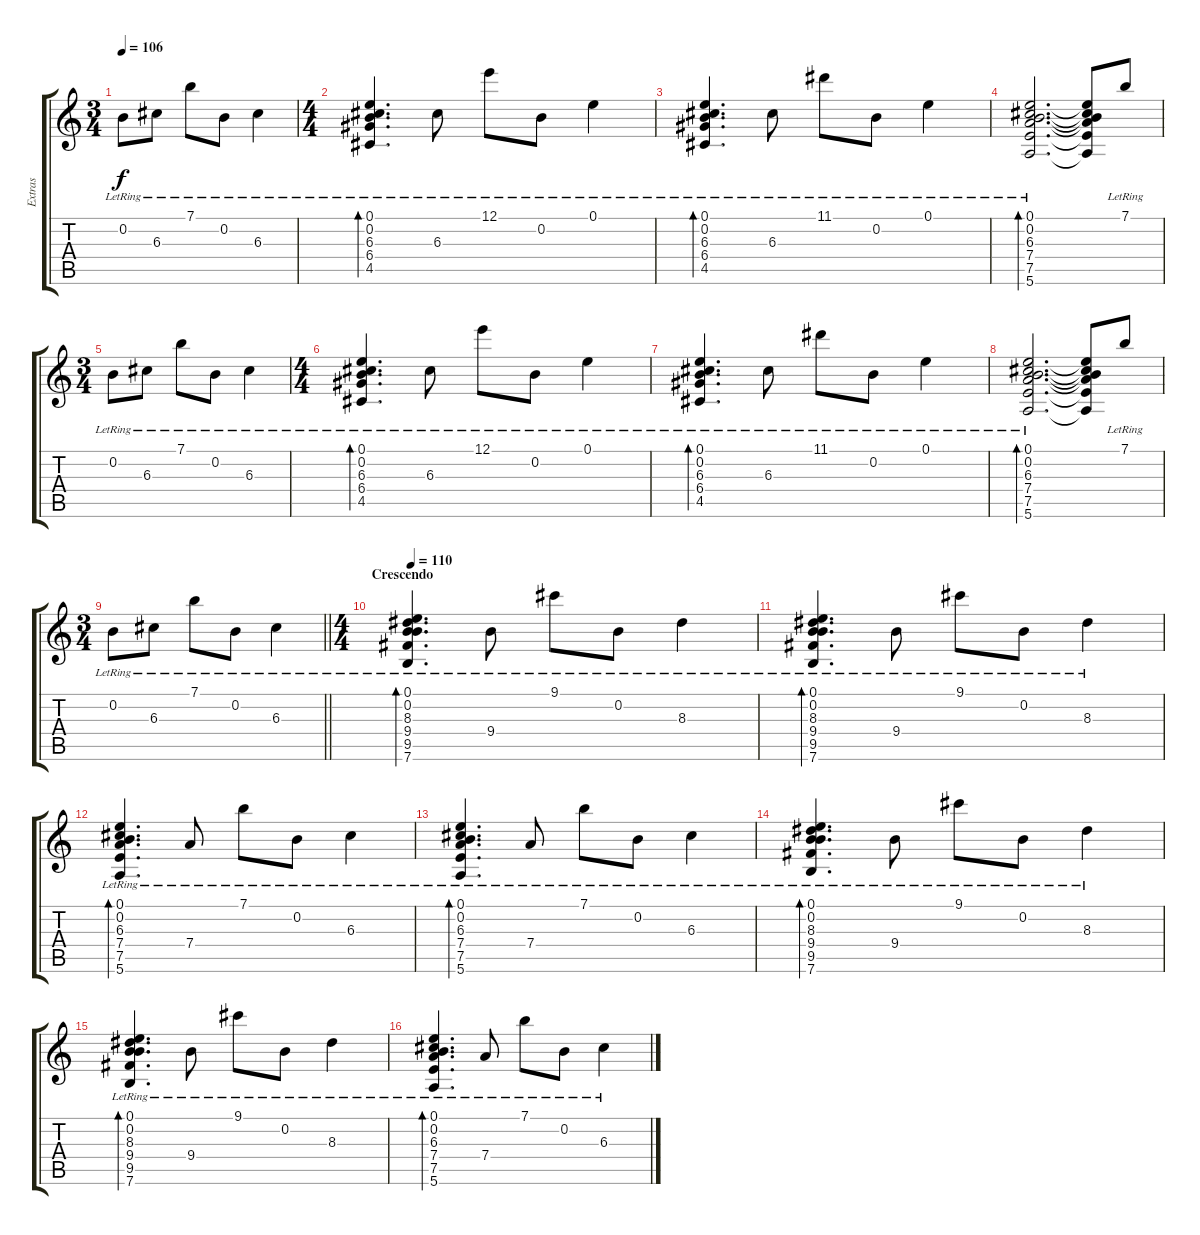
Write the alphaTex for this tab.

\track ("Extras" "Extras") {instrument acousticguitarsteel}
\staff {score tabs}
\tuning (E4 B3 G3 D3 A2 E2) {hide}
\ts (3 4)
\tempo 106
\clef g2
\ks c
0.2{lr}.8{dy f} 6.3{lr}.8 7.1{lr}.8 0.2{lr}.8 6.3{lr}.4 |
\ts (4 4)
(0.1{lr} 0.2{lr} 6.3{lr} 6.4{lr} 4.5{lr}).4{d bd 120} 6.3{lr}.8 12.1{lr}.8 0.2{lr}.8 0.1{lr}.4 |
(0.1{lr} 0.2{lr} 6.3{lr} 6.4{lr} 4.5{lr}).4{d bd 120} 6.3{lr}.8 11.1{lr}.8 0.2{lr}.8 0.1{lr}.4 |
(0.1{lr} 0.2{lr} 6.3{lr} 7.4{lr} 7.5{lr} 5.6{lr}).2{d bd 120} (0.1{t} 0.2{t} 6.3{t} 7.4{t} 7.5{t} 5.6{t}).8 7.1{lr}.8 |
\ts (3 4)
0.2{lr}.8 6.3{lr}.8 7.1{lr}.8 0.2{lr}.8 6.3{lr}.4 |
\ts (4 4)
(0.1{lr} 0.2{lr} 6.3{lr} 6.4{lr} 4.5{lr}).4{d bd 120} 6.3{lr}.8 12.1{lr}.8 0.2{lr}.8 0.1{lr}.4 |
(0.1{lr} 0.2{lr} 6.3{lr} 6.4{lr} 4.5{lr}).4{d bd 120} 6.3{lr}.8 11.1{lr}.8 0.2{lr}.8 0.1{lr}.4 |
(0.1{lr} 0.2{lr} 6.3{lr} 7.4{lr} 7.5{lr} 5.6{lr}).2{d bd 120} (0.1{t} 0.2{t} 6.3{t} 7.4{t} 7.5{t} 5.6{t}).8 7.1{lr}.8 |
\ts (3 4)
\barLineRight lightlight
0.2{lr}.8 6.3{lr}.8 7.1{lr}.8 0.2{lr}.8 6.3{lr}.4 |
\ts (4 4)
\section ("" "Crescendo")
\tempo 110
(0.1{lr} 0.2{lr} 8.3{lr} 9.4{lr} 9.5{lr} 7.6{lr}).4{d bd 120} 9.4{lr}.8 9.1{lr}.8 0.2{lr}.8 8.3{lr}.4 |
(0.1{lr} 0.2{lr} 8.3{lr} 9.4{lr} 9.5{lr} 7.6{lr}).4{d bd 120} 9.4{lr}.8 9.1{lr}.8 0.2{lr}.8 8.3{lr}.4 |
(0.1{lr} 0.2{lr} 6.3{lr} 7.4{lr} 7.5{lr} 5.6{lr}).4{d bd 120} 7.4{lr}.8 7.1{lr}.8 0.2{lr}.8 6.3{lr}.4 |
(0.1{lr} 0.2{lr} 6.3{lr} 7.4{lr} 7.5{lr} 5.6{lr}).4{d bd 120} 7.4{lr}.8 7.1{lr}.8 0.2{lr}.8 6.3{lr}.4 |
(0.1{lr} 0.2{lr} 8.3{lr} 9.4{lr} 9.5{lr} 7.6{lr}).4{d bd 120} 9.4{lr}.8 9.1{lr}.8 0.2{lr}.8 8.3{lr}.4 |
(0.1{lr} 0.2{lr} 8.3{lr} 9.4{lr} 9.5{lr} 7.6{lr}).4{d bd 120} 9.4{lr}.8 9.1{lr}.8 0.2{lr}.8 8.3{lr}.4 |
(0.1{lr} 0.2{lr} 6.3{lr} 7.4{lr} 7.5{lr} 5.6{lr}).4{d bd 120} 7.4{lr}.8 7.1{lr}.8 0.2{lr}.8 6.3{lr}.4
